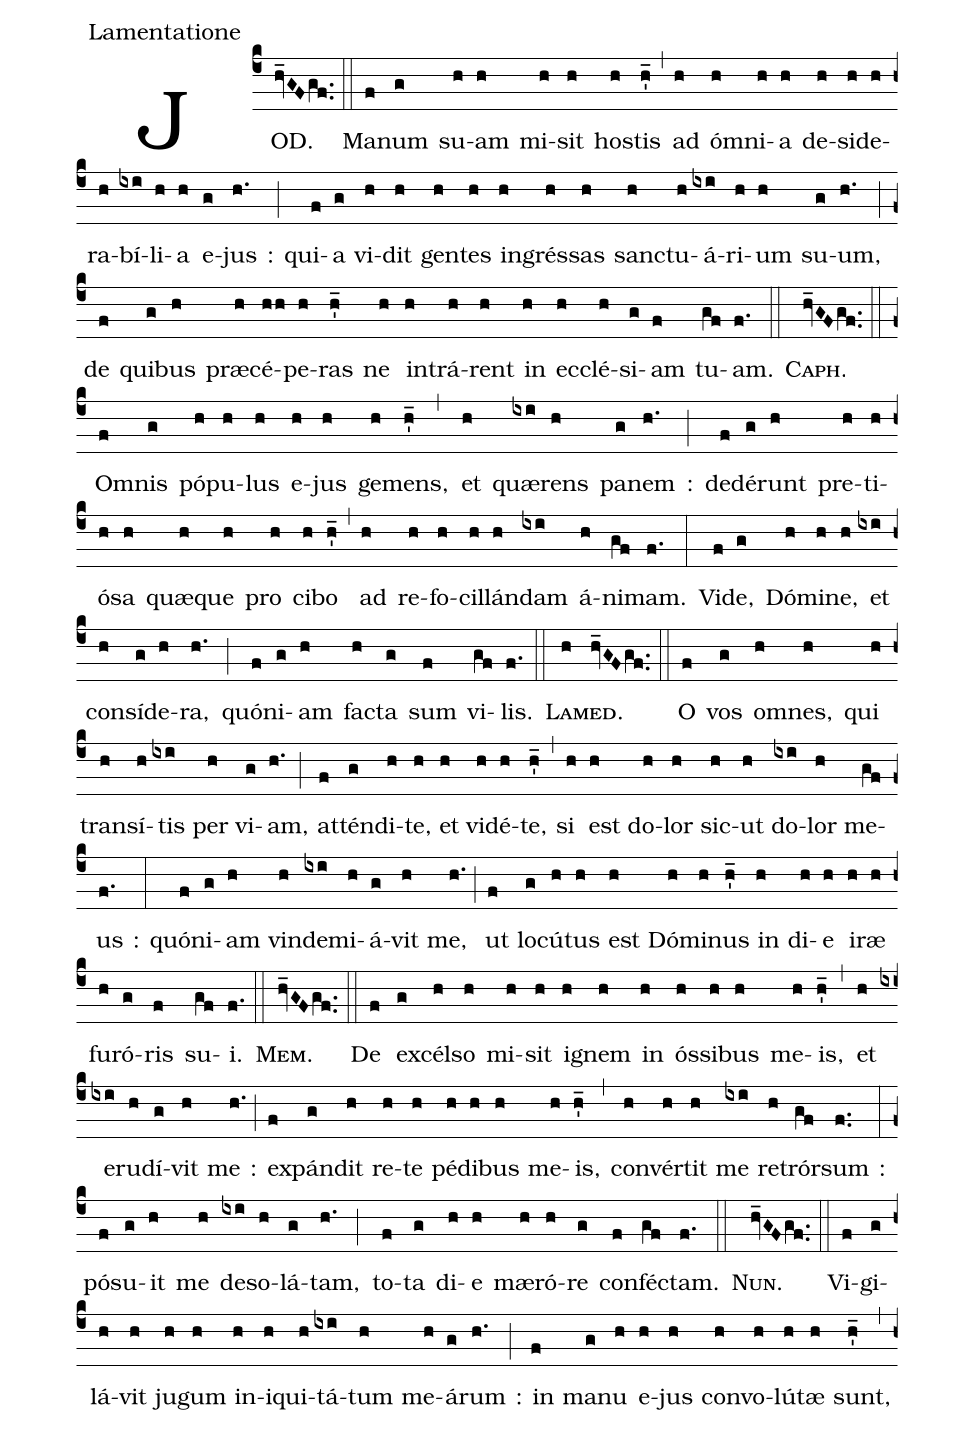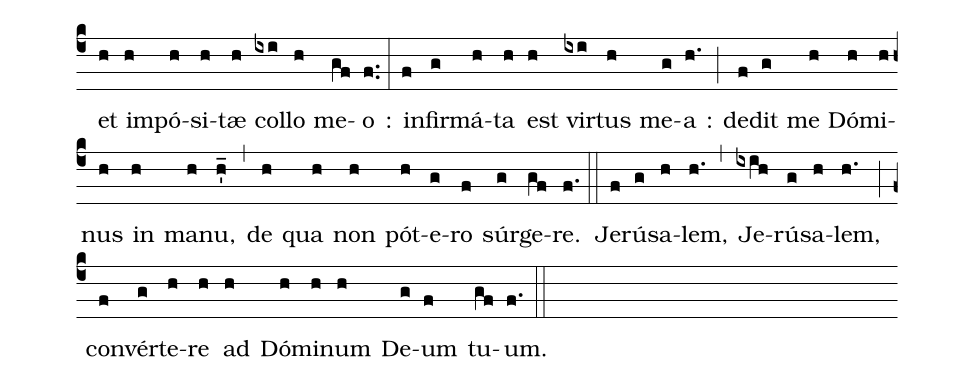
office-part: Lamentatione;
%%
(c4)JOD.(hv_GFgf..) (::)
Ma(f)num(g) su(h)am(h) mi(h)sit(h) hos(h)tis(h'_) (,) ad(h) óm(h)ni(h)a(h) de(h)si(h)de(h)ra(h)bí(ixi)li(h)a(h) e(g)jus(h.) :(;) qui(f)a(g) vi(h)dit(h) gen(h)tes(h) in(h)grés(h)sas(h) sanc(h)tu(h)á(ixi)ri(h)um(h) su(g)um,(h.) (;) de(f) qui(g)bus(h) præ(h)cé(hh)pe(h)ras(h'_) ne(h) in(h)trá(h)rent(h) in(h) ec(h)clé(h)si(g)am(f) tu(gf)am.(f.) (::)
<sc>Caph.</sc>(hv_GFgf..) (::)
Om(f)nis(g) pó(h)pu(h)lus(h) e(h)jus(h) ge(h)mens,(h'_) (,) et(h) quæ(ixi)rens(h) pa(g)nem(h.) :(;) de(f)dé(g)runt(h) pre(h)ti(h)ó(h)sa(h) quæ(h)que(h) pro(h) ci(h)bo(h'_) (,) ad(h) re(h)fo(h)cil(h)lán(h)dam(ixi) á(h)ni(gf)mam.(f.) (:) Vi(f)de,(g) Dó(h)mi(h)ne,(h) et(ixi) con(h)sí(g)de(h)ra,(h.) (;) quón(f)i(g)am(h) fac(h)ta(g) sum(f) vi(gf)lis.(f.) (::)
<sc>La</sc>(h)<sc>med.</sc>(hv_GFgf..) (::)
O(f) vos(g) om(h)nes,(h) qui(h) trans(h)í(h)tis(ixi) per(h) vi(g)am,(h.) (;) at(f)tén(g)di(h)te,(h) et(h) vi(h)dé(h)te,(h'_) (,) si(h) est(h) do(h)lor(h) sic(h)ut(h) do(ixi)lor(h) me(gf)us(f.) :(:) quón(f)i(g)am(h) vin(h)de(ixi)mi(h)á(g)vit(h) me,(h.) (;) ut(f) lo(g)cú(h)tus(h) est(h) Dó(h)mi(h)nus(h'_) in(h) di(h)e(h) i(h)ræ(h) fu(h)ró(g)ris(f) su(gf)i.(f.) (::)
<sc>Mem.</sc>(hv_GFgf..) (::)
De(f) ex(g)cél(h)so(h) mi(h)sit(h) i(h)gnem(h) in(h) ós(h)si(h)bus(h) me(h)is,(h'_) (,) et(h) e(ixi)ru(h)dí(g)vit(h) me(h.) :(;) ex(f)pán(g)dit(h) re(h)te(h) pé(h)di(h)bus(h) me(h)is,(h'_) (,) con(h)vér(h)tit(h) me(ixi) re(h)trór(gf)sum(f..) :(:) pó(f)su(g)it(h) me(h) de(ixi)so(h)lá(g)tam,(h.) (;) to(f)ta(g) di(h)e(h) mæ(h)ró(h)re(g) con(f)féc(gf)tam.(f.) (::)
<sc>Nun.</sc>(hv_GFgf..) (::)
Vi(f)gi(g)lá(h)vit(h) ju(h)gum(h) in(h)i(h)qui(h)tá(ixi)tum(h) me(h)á(g)rum(h.) :(;) in(f) ma(g)nu(h) e(h)jus(h) con(h)vo(h)lú(h)tæ(h) sunt,(h'_) (,) et(h) im(h)pó(h)si(h)tæ(h) col(ixi)lo(h) me(gf)o(f..) :(:) in(f)fir(g)má(h)ta(h) est(h) vir(ixi)tus(h) me(g)a(h.) :(;) de(f)dit(g) me(h) Dó(h)mi(h)nus(h) in(h) ma(h)nu,(h'_) (,) de(h) qua(h) non(h) pót(h)e(g)ro(f) súr(g)ge(gf)re.(f.) (::) Je(f)rú(g)sa(h)lem,(h.) (,) Je(ixih)rú(g)sa(h)lem,(h.) (;) con(f)vér(g)te(h)re(h) ad(h) Dó(h)mi(h)num(h) De(g)um(f) tu(gf)um.(f.) (::)
